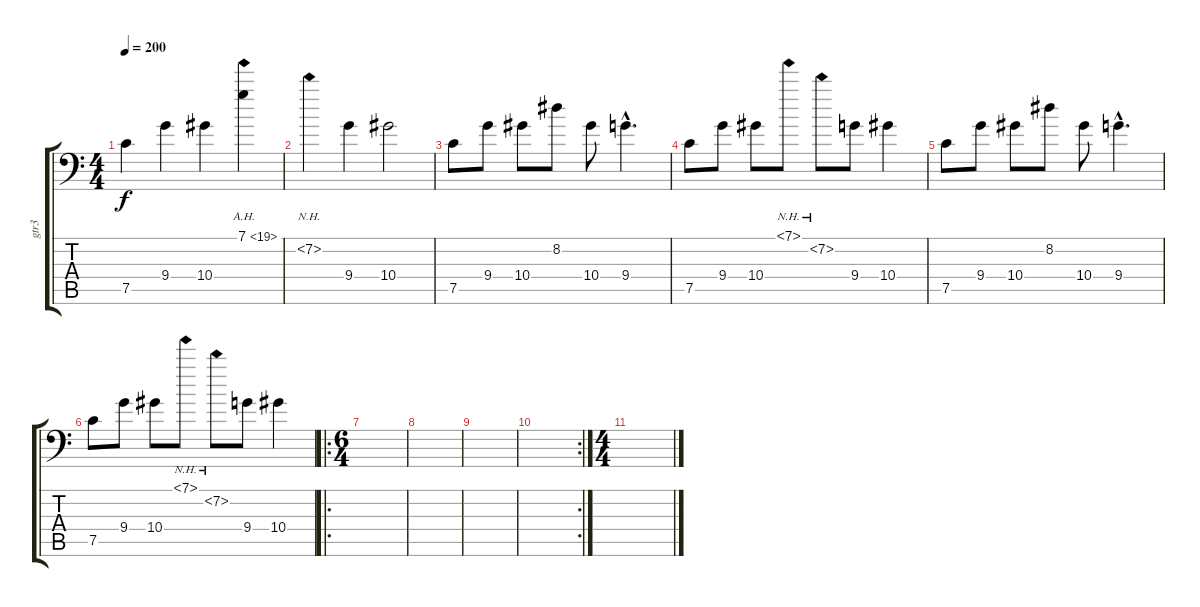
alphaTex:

\track ("gtr3" "gtr3") {instrument distortionguitar}
\staff {score tabs}
\tuning (C4 G3 Eb3 Bb2 F2 Bb1) {hide}
\ts (4 4)
\tempo 200
\clef f4
\ks c
7.5.4{dy f} 9.4.4 10.4.4 7.1{ah 12}.4 |
7.2{nh}.4 9.4.4 10.4.2 |
7.5.8 9.4.8 10.4.8 8.2.8 10.4.8 9.4{hac}.4{d} |
7.5.8 9.4.8 10.4.8 7.1{nh}.8 7.2{nh}.8 9.4.8 10.4.4 |
7.5.8 9.4.8 10.4.8 8.2.8 10.4.8 9.4{hac}.4{d} |
7.5.8 9.4.8 10.4.8 7.1{nh}.8 7.2{nh}.8 9.4.8 10.4.4 |
\ro
\ts (6 4)
|
|
|
\rc 2
|
\ts (4 4)
